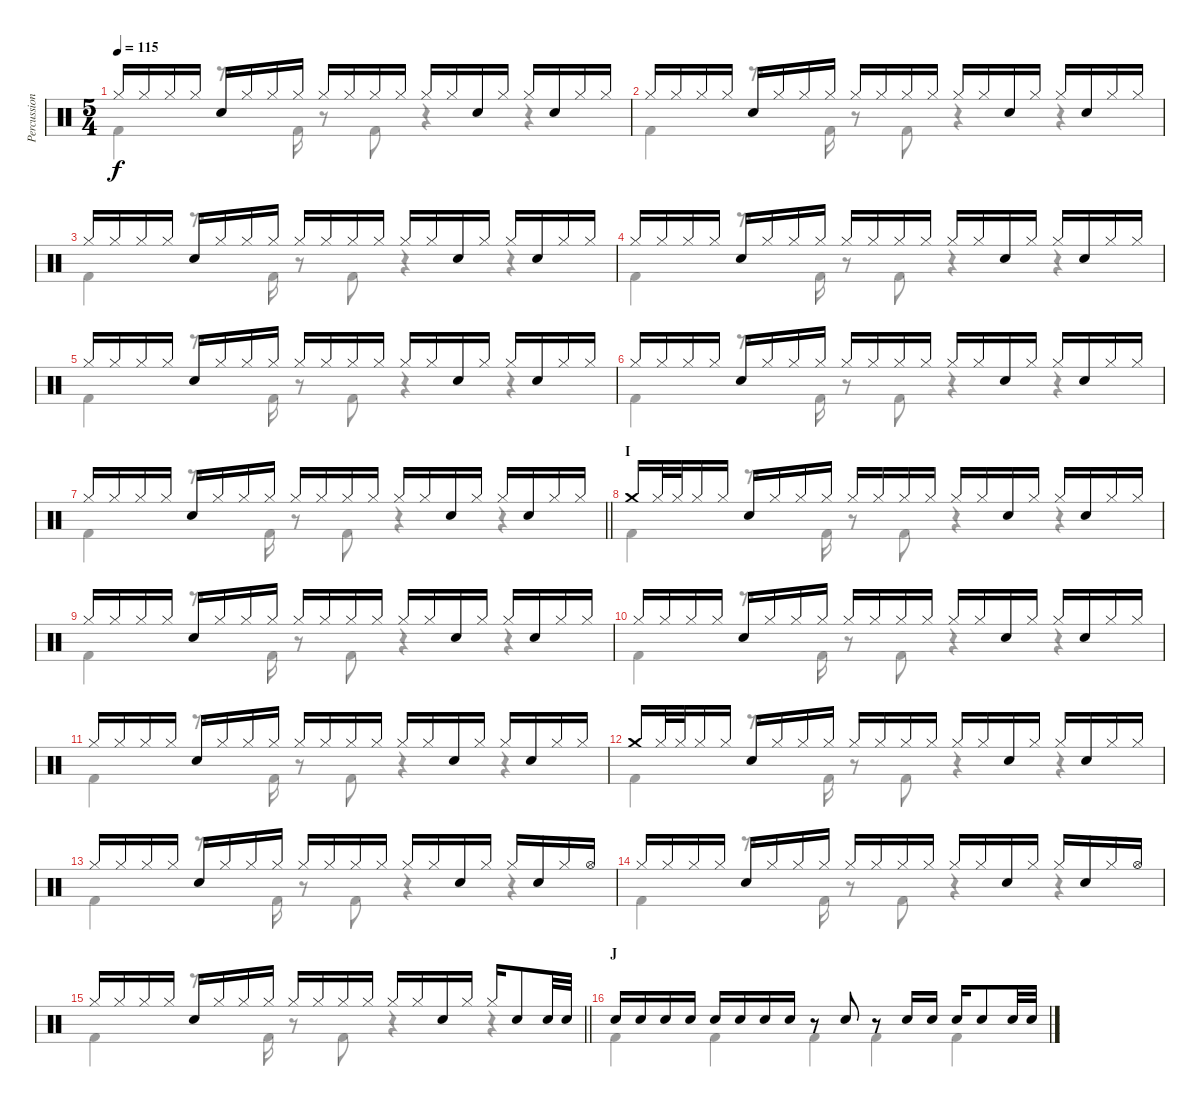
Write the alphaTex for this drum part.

\track ("Percussion" "Percussion") {instrument percussion}
\staff {score}
\articulation defaults
\voice
\ts (5 4)
\tempo 115
\clef neutral
\ks aminor "Hi-Hat (closed)".16{dy f} "Hi-Hat (closed)".16 "Hi-Hat (closed)".16 "Hi-Hat (closed)".16 "Electric Snare (hit)".16 "Hi-Hat (closed)".16 "Hi-Hat (closed)".16 "Hi-Hat (closed)".16 "Hi-Hat (closed)".16 "Hi-Hat (closed)".16 "Hi-Hat (closed)".16 "Hi-Hat (closed)".16 "Hi-Hat (closed)".16 "Hi-Hat (closed)".16 "Electric Snare (hit)".16 "Hi-Hat (closed)".16 "Hi-Hat (closed)".16 "Electric Snare (hit)".16 "Hi-Hat (closed)".16 "Hi-Hat (closed)".16
|
"Hi-Hat (closed)".16 "Hi-Hat (closed)".16 "Hi-Hat (closed)".16 "Hi-Hat (closed)".16 "Electric Snare (hit)".16 "Hi-Hat (closed)".16 "Hi-Hat (closed)".16 "Hi-Hat (closed)".16 "Hi-Hat (closed)".16 "Hi-Hat (closed)".16 "Hi-Hat (closed)".16 "Hi-Hat (closed)".16 "Hi-Hat (closed)".16 "Hi-Hat (closed)".16 "Electric Snare (hit)".16 "Hi-Hat (closed)".16 "Hi-Hat (closed)".16 "Electric Snare (hit)".16 "Hi-Hat (closed)".16 "Hi-Hat (closed)".16 |
"Hi-Hat (closed)".16 "Hi-Hat (closed)".16 "Hi-Hat (closed)".16 "Hi-Hat (closed)".16 "Electric Snare (hit)".16 "Hi-Hat (closed)".16 "Hi-Hat (closed)".16 "Hi-Hat (closed)".16 "Hi-Hat (closed)".16 "Hi-Hat (closed)".16 "Hi-Hat (closed)".16 "Hi-Hat (closed)".16 "Hi-Hat (closed)".16 "Hi-Hat (closed)".16 "Electric Snare (hit)".16 "Hi-Hat (closed)".16 "Hi-Hat (closed)".16 "Electric Snare (hit)".16 "Hi-Hat (closed)".16 "Hi-Hat (closed)".16 |
"Hi-Hat (closed)".16 "Hi-Hat (closed)".16 "Hi-Hat (closed)".16 "Hi-Hat (closed)".16 "Electric Snare (hit)".16 "Hi-Hat (closed)".16 "Hi-Hat (closed)".16 "Hi-Hat (closed)".16 "Hi-Hat (closed)".16 "Hi-Hat (closed)".16 "Hi-Hat (closed)".16 "Hi-Hat (closed)".16 "Hi-Hat (closed)".16 "Hi-Hat (closed)".16 "Electric Snare (hit)".16 "Hi-Hat (closed)".16 "Hi-Hat (closed)".16 "Electric Snare (hit)".16 "Hi-Hat (closed)".16 "Hi-Hat (closed)".16 |
"Hi-Hat (closed)".16 "Hi-Hat (closed)".16 "Hi-Hat (closed)".16 "Hi-Hat (closed)".16 "Electric Snare (hit)".16 "Hi-Hat (closed)".16 "Hi-Hat (closed)".16 "Hi-Hat (closed)".16 "Hi-Hat (closed)".16 "Hi-Hat (closed)".16 "Hi-Hat (closed)".16 "Hi-Hat (closed)".16 "Hi-Hat (closed)".16 "Hi-Hat (closed)".16 "Electric Snare (hit)".16 "Hi-Hat (closed)".16 "Hi-Hat (closed)".16 "Electric Snare (hit)".16 "Hi-Hat (closed)".16 "Hi-Hat (closed)".16 |
"Hi-Hat (closed)".16 "Hi-Hat (closed)".16 "Hi-Hat (closed)".16 "Hi-Hat (closed)".16 "Electric Snare (hit)".16 "Hi-Hat (closed)".16 "Hi-Hat (closed)".16 "Hi-Hat (closed)".16 "Hi-Hat (closed)".16 "Hi-Hat (closed)".16 "Hi-Hat (closed)".16 "Hi-Hat (closed)".16 "Hi-Hat (closed)".16 "Hi-Hat (closed)".16 "Electric Snare (hit)".16 "Hi-Hat (closed)".16 "Hi-Hat (closed)".16 "Electric Snare (hit)".16 "Hi-Hat (closed)".16 "Hi-Hat (closed)".16 |
\barLineRight lightlight "Hi-Hat (closed)".16 "Hi-Hat (closed)".16 "Hi-Hat (closed)".16 "Hi-Hat (closed)".16 "Electric Snare (hit)".16 "Hi-Hat (closed)".16 "Hi-Hat (closed)".16 "Hi-Hat (closed)".16 "Hi-Hat (closed)".16 "Hi-Hat (closed)".16 "Hi-Hat (closed)".16 "Hi-Hat (closed)".16 "Hi-Hat (closed)".16 "Hi-Hat (closed)".16 "Electric Snare (hit)".16 "Hi-Hat (closed)".16 "Hi-Hat (closed)".16 "Electric Snare (hit)".16 "Hi-Hat (closed)".16 "Hi-Hat (closed)".16
|
\section ("" "I")
"Crash medium (hit)".16 "Hi-Hat (closed)".32 "Hi-Hat (closed)".32 "Hi-Hat (closed)".16 "Hi-Hat (closed)".16 "Electric Snare (hit)".16 "Hi-Hat (closed)".16 "Hi-Hat (closed)".16 "Hi-Hat (closed)".16 "Hi-Hat (closed)".16 "Hi-Hat (closed)".16 "Hi-Hat (closed)".16 "Hi-Hat (closed)".16 "Hi-Hat (closed)".16 "Hi-Hat (closed)".16 "Electric Snare (hit)".16 "Hi-Hat (closed)".16 "Hi-Hat (closed)".16 "Electric Snare (hit)".16 "Hi-Hat (closed)".16 "Hi-Hat (closed)".16 |
"Hi-Hat (closed)".16 "Hi-Hat (closed)".16 "Hi-Hat (closed)".16 "Hi-Hat (closed)".16 "Electric Snare (hit)".16 "Hi-Hat (closed)".16 "Hi-Hat (closed)".16 "Hi-Hat (closed)".16 "Hi-Hat (closed)".16 "Hi-Hat (closed)".16 "Hi-Hat (closed)".16 "Hi-Hat (closed)".16 "Hi-Hat (closed)".16 "Hi-Hat (closed)".16 "Electric Snare (hit)".16 "Hi-Hat (closed)".16 "Hi-Hat (closed)".16 "Electric Snare (hit)".16 "Hi-Hat (closed)".16 "Hi-Hat (closed)".16 |
"Hi-Hat (closed)".16 "Hi-Hat (closed)".16 "Hi-Hat (closed)".16 "Hi-Hat (closed)".16 "Electric Snare (hit)".16 "Hi-Hat (closed)".16 "Hi-Hat (closed)".16 "Hi-Hat (closed)".16 "Hi-Hat (closed)".16 "Hi-Hat (closed)".16 "Hi-Hat (closed)".16 "Hi-Hat (closed)".16 "Hi-Hat (closed)".16 "Hi-Hat (closed)".16 "Electric Snare (hit)".16 "Hi-Hat (closed)".16 "Hi-Hat (closed)".16 "Electric Snare (hit)".16 "Hi-Hat (closed)".16 "Hi-Hat (closed)".16 |
"Hi-Hat (closed)".16 "Hi-Hat (closed)".16 "Hi-Hat (closed)".16 "Hi-Hat (closed)".16 "Electric Snare (hit)".16 "Hi-Hat (closed)".16 "Hi-Hat (closed)".16 "Hi-Hat (closed)".16 "Hi-Hat (closed)".16 "Hi-Hat (closed)".16 "Hi-Hat (closed)".16 "Hi-Hat (closed)".16 "Hi-Hat (closed)".16 "Hi-Hat (closed)".16 "Electric Snare (hit)".16 "Hi-Hat (closed)".16 "Hi-Hat (closed)".16 "Electric Snare (hit)".16 "Hi-Hat (closed)".16 "Hi-Hat (closed)".16 |
"Crash medium (hit)".16 "Hi-Hat (closed)".32 "Hi-Hat (closed)".32 "Hi-Hat (closed)".16 "Hi-Hat (closed)".16 "Electric Snare (hit)".16 "Hi-Hat (closed)".16 "Hi-Hat (closed)".16 "Hi-Hat (closed)".16 "Hi-Hat (closed)".16 "Hi-Hat (closed)".16 "Hi-Hat (closed)".16 "Hi-Hat (closed)".16 "Hi-Hat (closed)".16 "Hi-Hat (closed)".16 "Electric Snare (hit)".16 "Hi-Hat (closed)".16 "Hi-Hat (closed)".16 "Electric Snare (hit)".16 "Hi-Hat (closed)".16 "Hi-Hat (closed)".16 |
"Hi-Hat (closed)".16 "Hi-Hat (closed)".16 "Hi-Hat (closed)".16 "Hi-Hat (closed)".16 "Electric Snare (hit)".16 "Hi-Hat (closed)".16 "Hi-Hat (closed)".16 "Hi-Hat (closed)".16 "Hi-Hat (closed)".16 "Hi-Hat (closed)".16 "Hi-Hat (closed)".16 "Hi-Hat (closed)".16 "Hi-Hat (closed)".16 "Hi-Hat (closed)".16 "Electric Snare (hit)".16 "Hi-Hat (closed)".16 "Hi-Hat (closed)".16 "Electric Snare (hit)".16 "Hi-Hat (closed)".16 "Hi-Hat (open)".16 |
"Hi-Hat (closed)".16 "Hi-Hat (closed)".16 "Hi-Hat (closed)".16 "Hi-Hat (closed)".16 "Electric Snare (hit)".16 "Hi-Hat (closed)".16 "Hi-Hat (closed)".16 "Hi-Hat (closed)".16 "Hi-Hat (closed)".16 "Hi-Hat (closed)".16 "Hi-Hat (closed)".16 "Hi-Hat (closed)".16 "Hi-Hat (closed)".16 "Hi-Hat (closed)".16 "Electric Snare (hit)".16 "Hi-Hat (closed)".16 "Hi-Hat (closed)".16 "Electric Snare (hit)".16 "Hi-Hat (closed)".16 "Hi-Hat (open)".16 |
\barLineRight lightlight "Hi-Hat (closed)".16 "Hi-Hat (closed)".16 "Hi-Hat (closed)".16 "Hi-Hat (closed)".16 "Electric Snare (hit)".16 "Hi-Hat (closed)".16 "Hi-Hat (closed)".16 "Hi-Hat (closed)".16 "Hi-Hat (closed)".16 "Hi-Hat (closed)".16 "Hi-Hat (closed)".16 "Hi-Hat (closed)".16 "Hi-Hat (closed)".16 "Hi-Hat (closed)".16 "Electric Snare (hit)".16 "Hi-Hat (closed)".16 "Hi-Hat (closed)".16 "Electric Snare (hit)".8 "Electric Snare (hit)".32 "Electric Snare (hit)".32
|
\section ("" "J")
"Electric Snare (hit)".16 "Electric Snare (hit)".16 "Electric Snare (hit)".16 "Electric Snare (hit)".16 "Electric Snare (hit)".16 "Electric Snare (hit)".16 "Electric Snare (hit)".16 "Electric Snare (hit)".16 r.8 "Electric Snare (hit)".8 r.8 "Electric Snare (hit)".16 "Electric Snare (hit)".16 "Electric Snare (hit)".16 "Electric Snare (hit)".8 "Electric Snare (hit)".32 "Electric Snare (hit)".32
\voice
\clef neutral
\ottava regular
\simile none
\ks aminor "Kick (hit) 2".4{dy f}
r.8{d} "Kick (hit) 2".16 r.8 "Kick (hit) 2".8 r.4 r.4 |
"Kick (hit) 2".4 r.8{d} "Kick (hit) 2".16 r.8 "Kick (hit) 2".8 r.4 r.4 |
"Kick (hit) 2".4 r.8{d} "Kick (hit) 2".16 r.8 "Kick (hit) 2".8 r.4 r.4 |
"Kick (hit) 2".4 r.8{d} "Kick (hit) 2".16 r.8 "Kick (hit) 2".8 r.4 r.4 |
"Kick (hit) 2".4 r.8{d} "Kick (hit) 2".16 r.8 "Kick (hit) 2".8 r.4 r.4 |
"Kick (hit) 2".4 r.8{d} "Kick (hit) 2".16 r.8 "Kick (hit) 2".8 r.4 r.4 |
\barLineRight lightlight "Kick (hit) 2".4
r.8{d} "Kick (hit) 2".16 r.8 "Kick (hit) 2".8 r.4 r.4 |
"Kick (hit) 2".4 r.8{d} "Kick (hit) 2".16 r.8 "Kick (hit) 2".8 r.4 r.4 |
"Kick (hit) 2".4 r.8{d} "Kick (hit) 2".16 r.8 "Kick (hit) 2".8 r.4 r.4 |
"Kick (hit) 2".4 r.8{d} "Kick (hit) 2".16 r.8 "Kick (hit) 2".8 r.4 r.4 |
"Kick (hit) 2".4 r.8{d} "Kick (hit) 2".16 r.8 "Kick (hit) 2".8 r.4 r.4 |
"Kick (hit) 2".4 r.8{d} "Kick (hit) 2".16 r.8 "Kick (hit) 2".8 r.4 r.4 |
"Kick (hit) 2".4 r.8{d} "Kick (hit) 2".16 r.8 "Kick (hit) 2".8 r.4 r.4 |
"Kick (hit) 2".4 r.8{d} "Kick (hit) 2".16 r.8 "Kick (hit) 2".8 r.4 r.4 |
\barLineRight lightlight "Kick (hit) 2".4
r.8{d} "Kick (hit) 2".16 r.8 "Kick (hit) 2".8 r.4 r.4 |
"Kick (hit) 2".4 "Kick (hit) 2".4 "Kick (hit) 2".4 "Kick (hit) 2".4 "Kick (hit) 2".4
